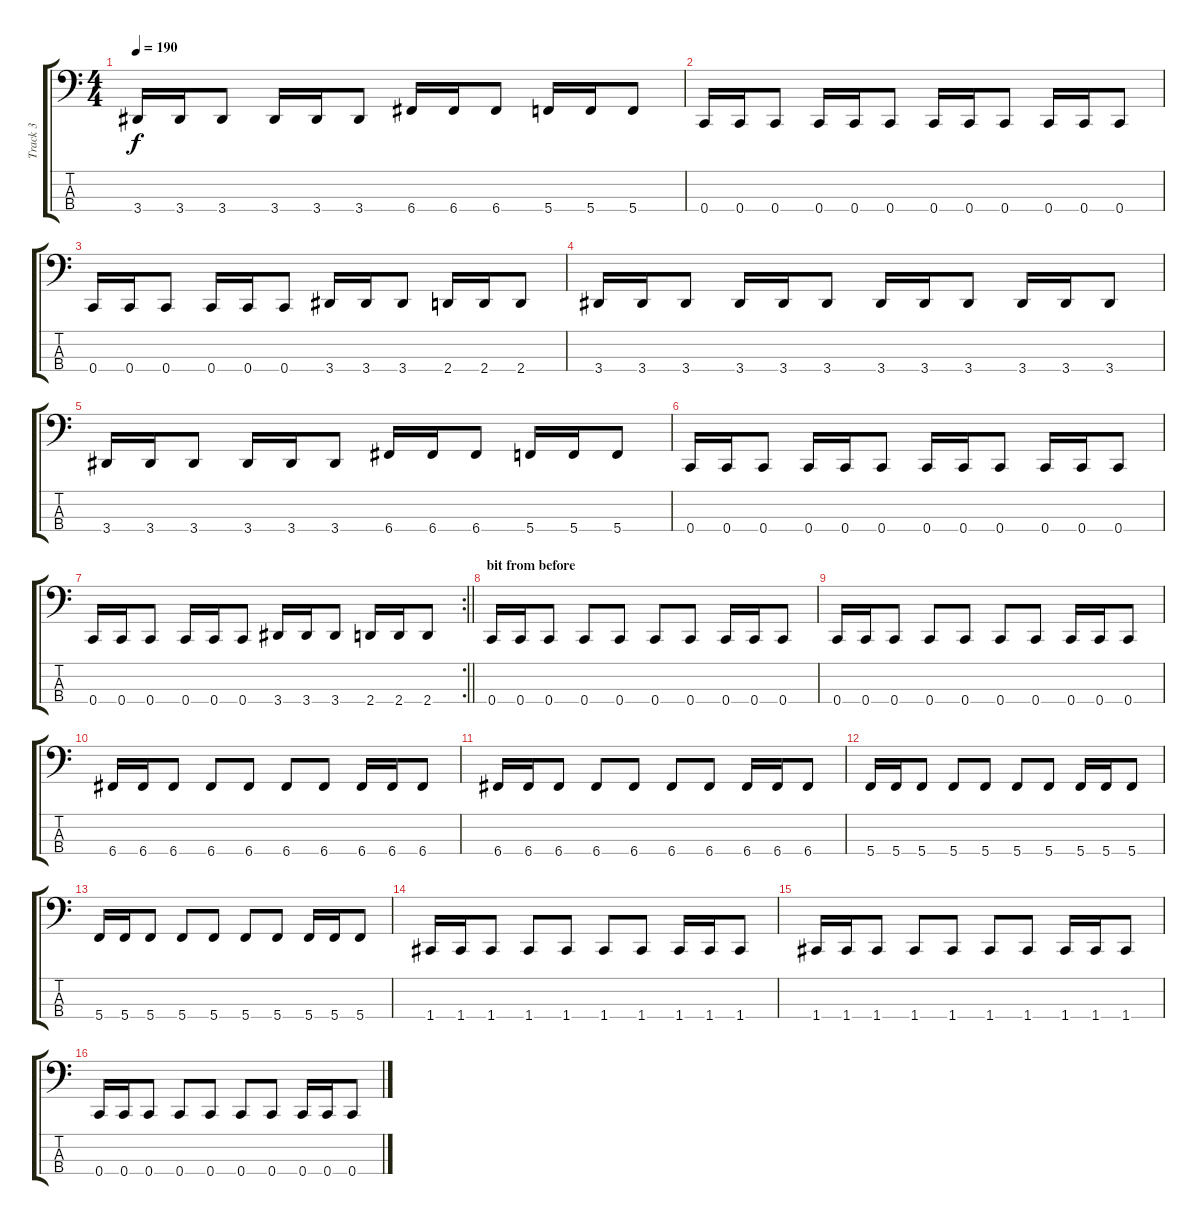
\track ("Track 3" "Track 3") {instrument electricbassfinger}
\staff {score tabs}
\tuning (F2 C2 G1 C1) {hide}
\ts (4 4)
\tempo 190
\clef f4
\ks c
3.4.16{dy f} 3.4.16 3.4.8 3.4.16 3.4.16 3.4.8 6.4.16 6.4.16 6.4.8 5.4.16 5.4.16 5.4.8 |
0.4.16 0.4.16 0.4.8 0.4.16 0.4.16 0.4.8 0.4.16 0.4.16 0.4.8 0.4.16 0.4.16 0.4.8 |
0.4.16 0.4.16 0.4.8 0.4.16 0.4.16 0.4.8 3.4.16 3.4.16 3.4.8 2.4.16 2.4.16 2.4.8 |
3.4.16 3.4.16 3.4.8 3.4.16 3.4.16 3.4.8 3.4.16 3.4.16 3.4.8 3.4.16 3.4.16 3.4.8 |
3.4.16 3.4.16 3.4.8 3.4.16 3.4.16 3.4.8 6.4.16 6.4.16 6.4.8 5.4.16 5.4.16 5.4.8 |
0.4.16 0.4.16 0.4.8 0.4.16 0.4.16 0.4.8 0.4.16 0.4.16 0.4.8 0.4.16 0.4.16 0.4.8 |
\rc 2
\barLineRight lightlight
0.4.16 0.4.16 0.4.8 0.4.16 0.4.16 0.4.8 3.4.16 3.4.16 3.4.8 2.4.16 2.4.16 2.4.8 |
\section ("" "bit from before")
0.4.16 0.4.16 0.4.8 0.4.8 0.4.8 0.4.8 0.4.8 0.4.16 0.4.16 0.4.8 |
0.4.16 0.4.16 0.4.8 0.4.8 0.4.8 0.4.8 0.4.8 0.4.16 0.4.16 0.4.8 |
6.4.16 6.4.16 6.4.8 6.4.8 6.4.8 6.4.8 6.4.8 6.4.16 6.4.16 6.4.8 |
6.4.16 6.4.16 6.4.8 6.4.8 6.4.8 6.4.8 6.4.8 6.4.16 6.4.16 6.4.8 |
5.4.16 5.4.16 5.4.8 5.4.8 5.4.8 5.4.8 5.4.8 5.4.16 5.4.16 5.4.8 |
5.4.16 5.4.16 5.4.8 5.4.8 5.4.8 5.4.8 5.4.8 5.4.16 5.4.16 5.4.8 |
1.4.16 1.4.16 1.4.8 1.4.8 1.4.8 1.4.8 1.4.8 1.4.16 1.4.16 1.4.8 |
1.4.16 1.4.16 1.4.8 1.4.8 1.4.8 1.4.8 1.4.8 1.4.16 1.4.16 1.4.8 |
0.4.16 0.4.16 0.4.8 0.4.8 0.4.8 0.4.8 0.4.8 0.4.16 0.4.16 0.4.8
